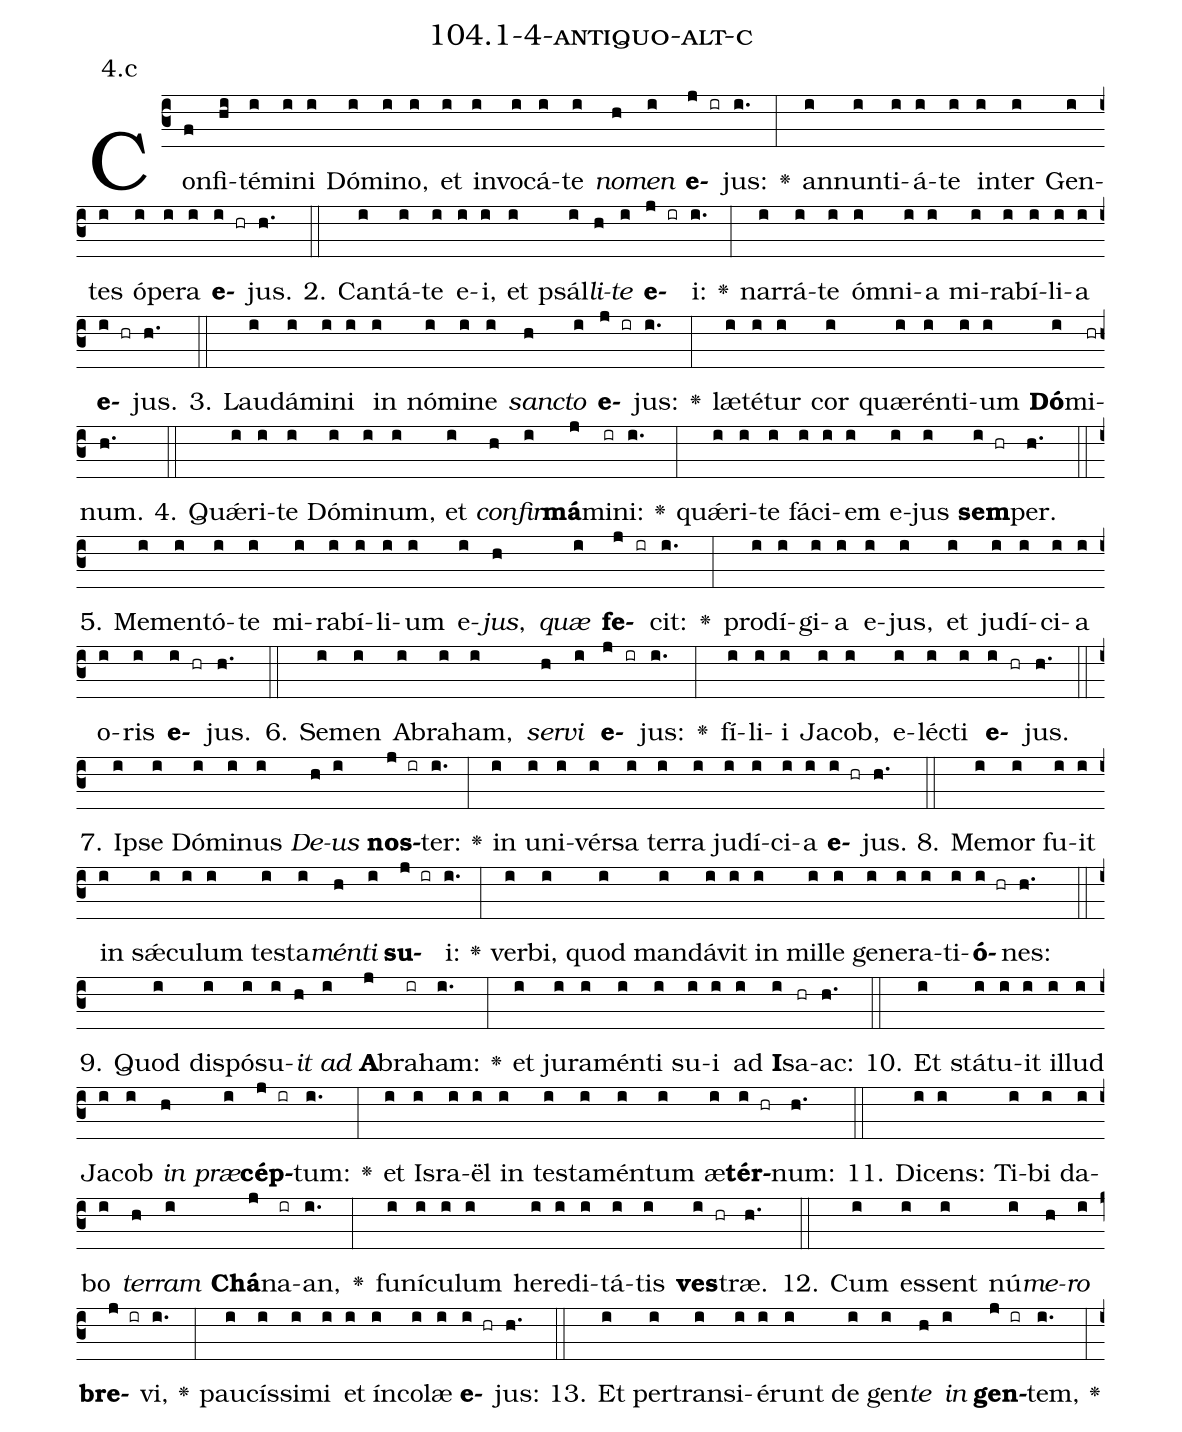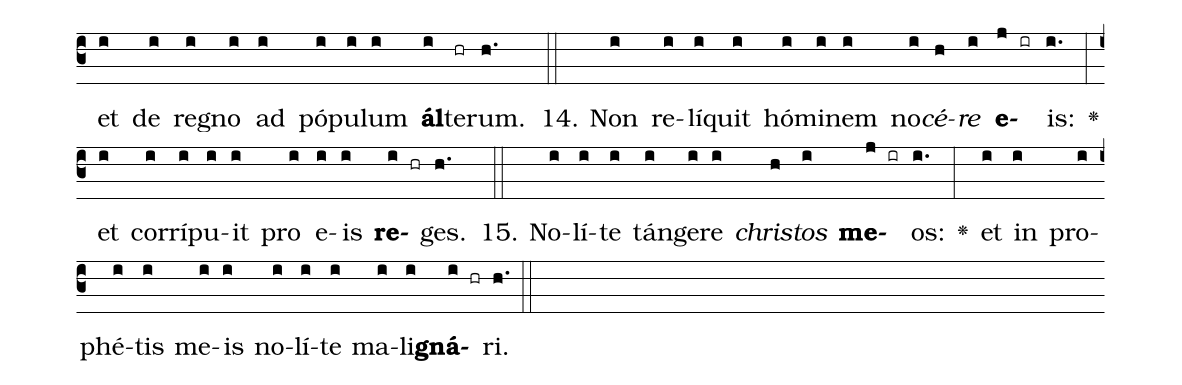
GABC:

name: 104.1-4-antiquo-alt-c;
annotation: 4.c;
%%
(c3)Con(f)fi(hi)té(i)mi(i)ni(i) Dó(i)mi(i)no,(i) et(i) in(i)vo(i)cá(i)te(i) <i>no</i>(h)<i>men</i>(i) <b>e</b>(j ir)jus:(i.) <v>\greheightstar</v>(:) an(i)nun(i)ti(i)á(i)te(i) in(i)ter(i) Gen(i)tes(i) ó(i)pe(i)ra(i) <b>e</b>(i hr)jus.(h.) (::)
2. Can(i)tá(i)te(i) e(i)i,(i) et(i) psál(i)<i>li</i>(h)<i>te</i>(i) <b>e</b>(j ir)i:(i.) <v>\greheightstar</v>(:) nar(i)rá(i)te(i) óm(i)ni(i)a(i) mi(i)ra(i)bí(i)li(i)a(i) <b>e</b>(i hr)jus.(h.) (::)
3. Lau(i)dá(i)mi(i)ni(i) in(i) nó(i)mi(i)ne(i) <i>sanc</i>(h)<i>to</i>(i) <b>e</b>(j ir)jus:(i.) <v>\greheightstar</v>(:) læ(i)té(i)tur(i) cor(i) quæ(i)rén(i)ti(i)um(i) <b>Dó</b>(i)mi(hr)num.(h.) (::)
4. Quǽ(i)ri(i)te(i) Dó(i)mi(i)num,(i) et(i) <i>con</i>(h)<i>fir</i>(i)<b>má</b>(j)mi(ir)ni:(i.) <v>\greheightstar</v>(:) quǽ(i)ri(i)te(i) fá(i)ci(i)em(i) e(i)jus(i) <b>sem</b>(i hr)per.(h.) (::)
5. Me(i)men(i)tó(i)te(i) mi(i)ra(i)bí(i)li(i)um(i) e(i)<i>jus</i>,(h) <i>quæ</i>(i) <b>fe</b>(j ir)cit:(i.) <v>\greheightstar</v>(:) prod(i)í(i)gi(i)a(i) e(i)jus,(i) et(i) ju(i)dí(i)ci(i)a(i) o(i)ris(i) <b>e</b>(i hr)jus.(h.) (::)
6. Se(i)men(i) A(i)bra(i)ham,(i) <i>ser</i>(h)<i>vi</i>(i) <b>e</b>(j ir)jus:(i.) <v>\greheightstar</v>(:) fí(i)li(i)i(i) Ja(i)cob,(i) e(i)léc(i)ti(i) <b>e</b>(i hr)jus.(h.) (::)
7. Ip(i)se(i) Dó(i)mi(i)nus(i) <i>De</i>(h)<i>us</i>(i) <b>nos</b>(j ir)ter:(i.) <v>\greheightstar</v>(:) in(i) u(i)ni(i)vér(i)sa(i) ter(i)ra(i) ju(i)dí(i)ci(i)a(i) <b>e</b>(i hr)jus.(h.) (::)
8. Me(i)mor(i) fu(i)it(i) in(i) sǽ(i)cu(i)lum(i) tes(i)ta(i)<i>mén</i>(h)<i>ti</i>(i) <b>su</b>(j ir)i:(i.) <v>\greheightstar</v>(:) ver(i)bi,(i) quod(i) man(i)dá(i)vit(i) in(i) mil(i)le(i) ge(i)ne(i)ra(i)ti(i)<b>ó</b>(i hr)nes:(h.) (::)
9. Quod(i) dis(i)pó(i)su(i)<i>it</i>(h) <i>ad</i>(i) <b>A</b>(j)bra(ir)ham:(i.) <v>\greheightstar</v>(:) et(i) ju(i)ra(i)mén(i)ti(i) su(i)i(i) ad(i) <b>I</b>(i)sa(hr)ac:(h.) (::)
10. Et(i) stá(i)tu(i)it(i) il(i)lud(i) Ja(i)cob(i) <i>in</i>(h) <i>præ</i>(i)<b>cép</b>(j ir)tum:(i.) <v>\greheightstar</v>(:) et(i) Is(i)ra(i)ël(i) in(i) tes(i)ta(i)mén(i)tum(i) æ(i)<b>tér</b>(i hr)num:(h.) (::)
11. Di(i)cens:(i) Ti(i)bi(i) da(i)bo(i) <i>ter</i>(h)<i>ram</i>(i) <b>Chá</b>(j)na(ir)an,(i.) <v>\greheightstar</v>(:) fu(i)ní(i)cu(i)lum(i) he(i)re(i)di(i)tá(i)tis(i) <b>ves</b>(i hr)træ.(h.) (::)
12. Cum(i) es(i)sent(i) nú(i)<i>me</i>(h)<i>ro</i>(i) <b>bre</b>(j ir)vi,(i.) <v>\greheightstar</v>(:) pau(i)cís(i)si(i)mi(i) et(i) ín(i)co(i)læ(i) <b>e</b>(i hr)jus:(h.) (::)
13. Et(i) per(i)trans(i)i(i)é(i)runt(i) de(i) gen(i)<i>te</i>(h) <i>in</i>(i) <b>gen</b>(j ir)tem,(i.) <v>\greheightstar</v>(:) et(i) de(i) re(i)gno(i) ad(i) pó(i)pu(i)lum(i) <b>ál</b>(i)te(hr)rum.(h.) (::)
14. Non(i) re(i)lí(i)quit(i) hó(i)mi(i)nem(i) no(i)<i>cé</i>(h)<i>re</i>(i) <b>e</b>(j ir)is:(i.) <v>\greheightstar</v>(:) et(i) cor(i)rí(i)pu(i)it(i) pro(i) e(i)is(i) <b>re</b>(i hr)ges.(h.) (::)
15. No(i)lí(i)te(i) tán(i)ge(i)re(i) <i>chris</i>(h)<i>tos</i>(i) <b>me</b>(j ir)os:(i.) <v>\greheightstar</v>(:) et(i) in(i) pro(i)phé(i)tis(i) me(i)is(i) no(i)lí(i)te(i) ma(i)li(i)<b>gná</b>(i hr)ri.(h.) (::)
